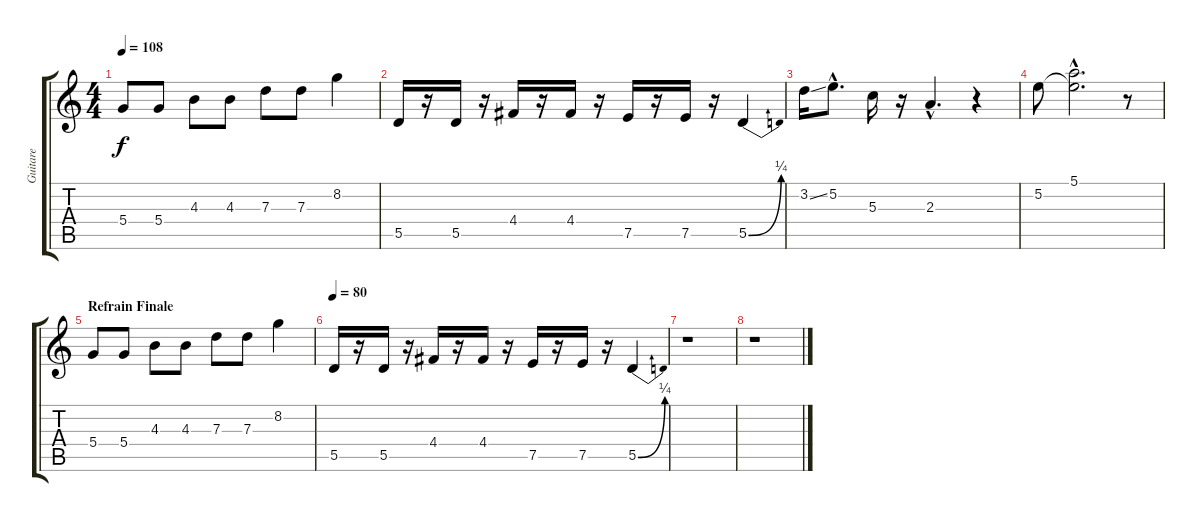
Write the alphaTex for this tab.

\track ("Guitare" "Guitare") {instrument overdrivenguitar}
\staff {score tabs}
\tuning (E4 B3 G3 D3 A2 E2) {hide}
\ts (4 4)
\tempo 108
\clef g2
\ks c
5.4.8{dy f} 5.4.8 4.3.8 4.3.8 7.3.8 7.3.8 8.2.4 |
5.5.16 r.16 5.5.16 r.16 4.4.16 r.16 4.4.16 r.16 7.5.16 r.16 7.5.16 r.16 5.5{be (bend 0 0 60 1)}.4 |
3.2{ss}.16 5.2{hac}.8{d} 5.3.16 r.16 2.3{hac}.4{d} r.4 |
5.2.8 (5.1{hac} 5.2{hac t}).2{d} r.8 |
\section ("" "Refrain Finale")
5.4.8 5.4.8 4.3.8 4.3.8 7.3.8 7.3.8 8.2.4 |
\tempo 80
5.5.16 r.16 5.5.16 r.16 4.4.16 r.16 4.4.16 r.16 7.5.16 r.16 7.5.16 r.16 5.5{be (bend 0 0 60 1)}.4 |
r.1 |
r.1
